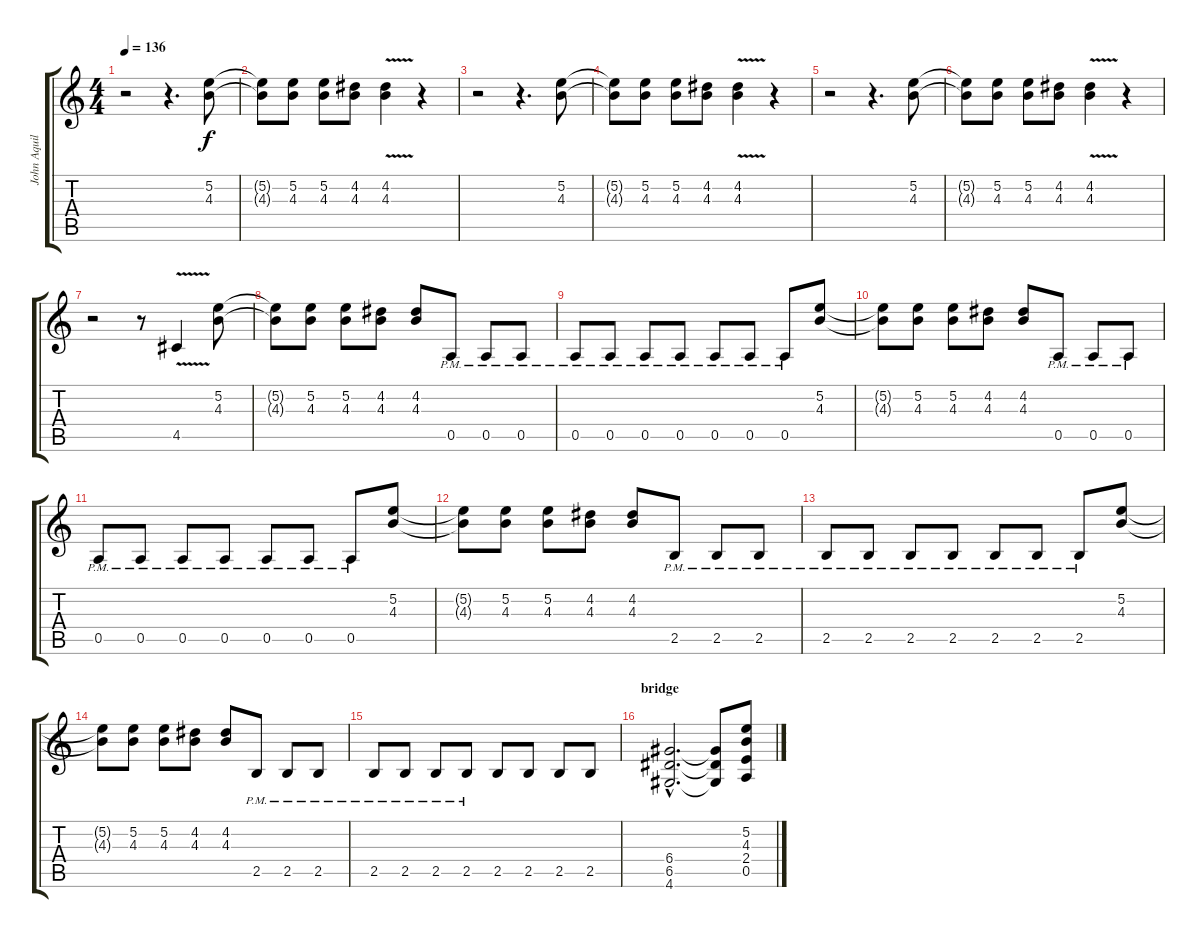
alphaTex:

\track ("John Aquilino" "John Aquil") {instrument distortionguitar}
\staff {score tabs}
\tuning (E4 B3 G3 D3 A2 E2) {hide}
\ts (4 4)
\tempo 136
\clef g2
\ks c
r.2{dy f} r.4{d} (5.2 4.3).8 |
(5.2{t} 4.3{t}).8 (5.2 4.3).8 (5.2 4.3).8 (4.2 4.3).8 (4.2{v} 4.3{v}).4 r.4 |
r.2 r.4{d} (5.2 4.3).8 |
(5.2{t} 4.3{t}).8 (5.2 4.3).8 (5.2 4.3).8 (4.2 4.3).8 (4.2{v} 4.3{v}).4 r.4 |
r.2 r.4{d} (5.2 4.3).8 |
(5.2{t} 4.3{t}).8 (5.2 4.3).8 (5.2 4.3).8 (4.2 4.3).8 (4.2{v} 4.3{v}).4 r.4 |
r.2 r.8 4.5{v}.4 (5.2 4.3).8 |
(5.2{t} 4.3{t}).8 (5.2 4.3).8 (5.2 4.3).8 (4.2 4.3).8 (4.2 4.3).8 0.5{pm}.8 0.5{pm}.8 0.5{pm}.8 |
0.5{pm}.8 0.5{pm}.8 0.5{pm}.8 0.5{pm}.8 0.5{pm}.8 0.5{pm}.8 0.5{pm}.8 (5.2 4.3).8 |
(5.2{t} 4.3{t}).8 (5.2 4.3).8 (5.2 4.3).8 (4.2 4.3).8 (4.2 4.3).8 0.5{pm}.8 0.5{pm}.8 0.5{pm}.8 |
0.5{pm}.8 0.5{pm}.8 0.5{pm}.8 0.5{pm}.8 0.5{pm}.8 0.5{pm}.8 0.5{pm}.8 (5.2 4.3).8 |
(5.2{t} 4.3{t}).8 (5.2 4.3).8 (5.2 4.3).8 (4.2 4.3).8 (4.2 4.3).8 2.5{pm}.8 2.5{pm}.8 2.5{pm}.8 |
2.5{pm}.8 2.5{pm}.8 2.5{pm}.8 2.5{pm}.8 2.5{pm}.8 2.5{pm}.8 2.5{pm}.8 (5.2 4.3).8 |
(5.2{t} 4.3{t}).8 (5.2 4.3).8 (5.2 4.3).8 (4.2 4.3).8 (4.2 4.3).8 2.5{pm}.8 2.5{pm}.8 2.5{pm}.8 |
2.5{pm}.8 2.5{pm}.8 2.5{pm}.8 2.5{pm}.8 2.5.8 2.5.8 2.5.8 2.5.8 |
\section ("" "bridge")
(6.4{hac} 6.5{hac} 4.6{hac}).2{d} (6.4{t} 6.5{t} 4.6{t}).8 (5.2 4.3 2.4 0.5).8
